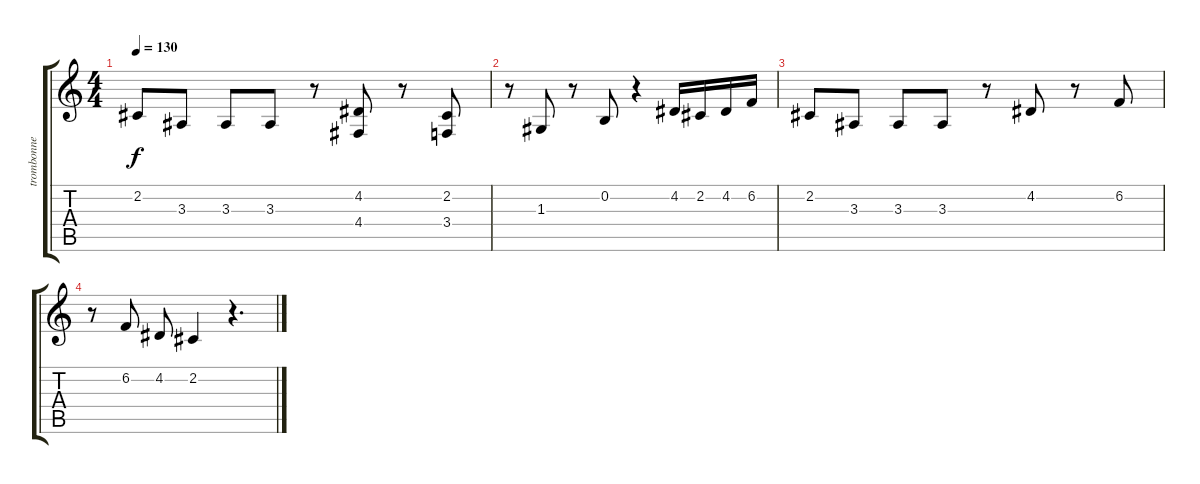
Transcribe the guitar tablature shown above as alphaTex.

\track ("trombonne" "trombonne") {instrument trombone}
\staff {score tabs}
\tuning (E4 B3 G3 D3 A2 E2) {hide}
\ts (4 4)
\tempo 130
\clef g2
\ks c
2.2.8{dy f} 3.3.8 3.3.8 3.3.8 r.8 (4.2 4.4).8 r.8 (2.2 3.4).8 |
r.8 1.3.8 r.8 0.2.8 r.4 4.2.16 2.2.16 4.2.16 6.2.16 |
2.2.8 3.3.8 3.3.8 3.3.8 r.8 4.2.8 r.8 6.2.8 |
r.8 6.2.8 4.2.8 2.2.4 r.4{d}
